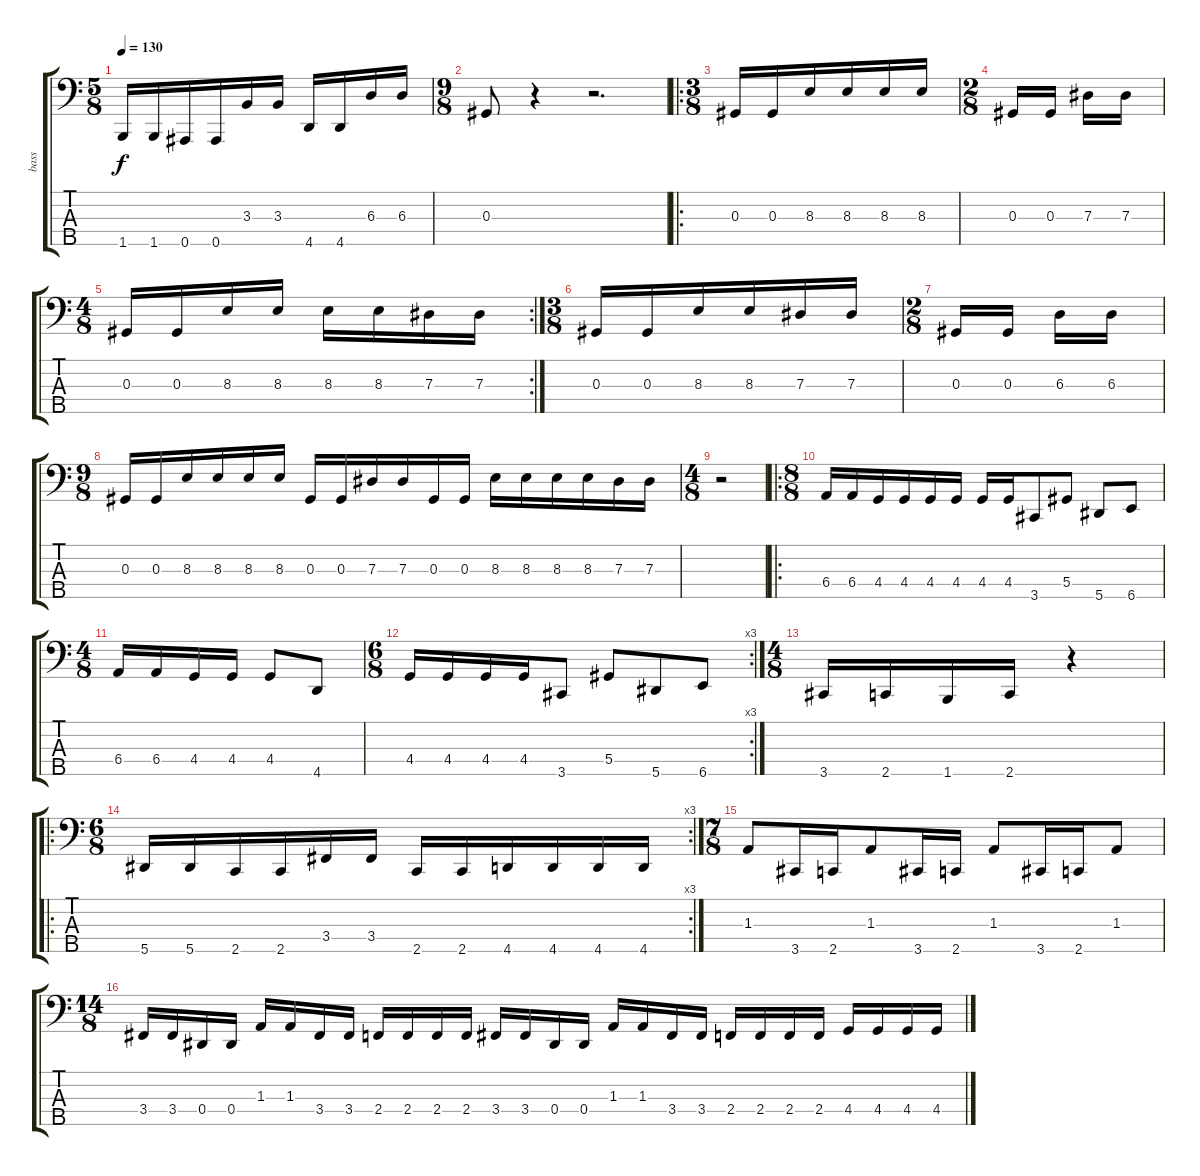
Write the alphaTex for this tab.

\track ("bass" "bass") {instrument electricbassfinger}
\staff {score tabs}
\tuning (Gb2 Db2 Ab1 Eb1 Bb0) {hide}
\ts (5 8)
\tempo 130
\clef f4
\ks c
1.5.16{dy f} 1.5.16 0.5.16 0.5.16 3.3.16 3.3.16 4.5.16 4.5.16 6.3.16 6.3.16 |
\ts (9 8)
0.3.8 r.4 r.2{d} |
\ro
\ts (3 8)
0.3.16 0.3.16 8.3.16 8.3.16 8.3.16 8.3.16 |
\ts (2 8)
0.3.16 0.3.16 7.3.16 7.3.16 |
\rc 2
\ts (4 8)
0.3.16 0.3.16 8.3.16 8.3.16 8.3.16 8.3.16 7.3.16 7.3.16 |
\ts (3 8)
0.3.16 0.3.16 8.3.16 8.3.16 7.3.16 7.3.16 |
\ts (2 8)
0.3.16 0.3.16 6.3.16 6.3.16 |
\ts (9 8)
0.3.16 0.3.16 8.3.16 8.3.16 8.3.16 8.3.16 0.3.16 0.3.16 7.3.16 7.3.16 0.3.16 0.3.16 8.3.16 8.3.16 8.3.16 8.3.16 7.3.16 7.3.16 |
\ts (4 8)
r.2 |
\ro
\ts (8 8)
6.4.16 6.4.16 4.4.16 4.4.16 4.4.16 4.4.16 4.4.16 4.4.16 3.5.8 5.4.8 5.5.8 6.5.8 |
\ts (4 8)
6.4.16 6.4.16 4.4.16 4.4.16 4.4.8 4.5.8 |
\rc 3
\ts (6 8)
4.4.16 4.4.16 4.4.16 4.4.16 3.5.8 5.4.8 5.5.8 6.5.8 |
\ts (4 8)
3.5.16 2.5.16 1.5.16 2.5.16 r.4 |
\ro
\rc 3
\ts (6 8)
5.5.16 5.5.16 2.5.16 2.5.16 3.4.16 3.4.16 2.5.16 2.5.16 4.5.16 4.5.16 4.5.16 4.5.16 |
\ts (7 8)
1.3.8 3.5.16 2.5.16 1.3.8 3.5.16 2.5.16 1.3.8 3.5.16 2.5.16 1.3.8 |
\ts (14 8)
3.4.16 3.4.16 0.4.16 0.4.16 1.3.16 1.3.16 3.4.16 3.4.16 2.4.16 2.4.16 2.4.16 2.4.16 3.4.16 3.4.16 0.4.16 0.4.16 1.3.16 1.3.16 3.4.16 3.4.16 2.4.16 2.4.16 2.4.16 2.4.16 4.4.16 4.4.16 4.4.16 4.4.16
